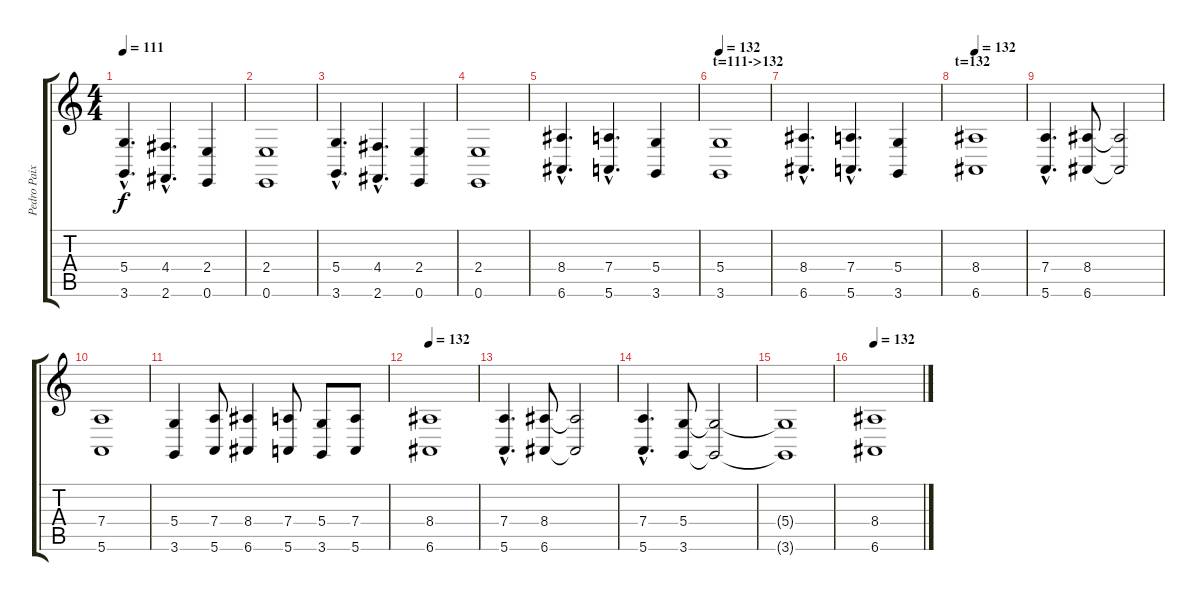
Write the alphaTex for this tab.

\track ("Pedro Paixao - Keyboard (String 2)" "Pedro Paix") {instrument synthstrings2}
\staff {score tabs}
\tuning (E4 B3 G3 D3 A2 E2) {hide}
\ts (4 4)
\tempo 111
\clef g2
\ks c
(5.4{hac} 3.6{hac}).4{d dy f} (4.4{hac} 2.6{hac}).4{d} (2.4 0.6).4 |
(2.4 0.6).1 |
(5.4{hac} 3.6{hac}).4{d} (4.4{hac} 2.6{hac}).4{d} (2.4 0.6).4 |
(2.4 0.6).1 |
(8.4{hac} 6.6{hac}).4{d} (7.4{hac} 5.6{hac}).4{d} (5.4 3.6).4 |
\section ("" "t=111->132")
\tempo 132
(5.4 3.6).1 |
(8.4{hac} 6.6{hac}).4{d} (7.4{hac} 5.6{hac}).4{d} (5.4 3.6).4 |
\section ("" "t=132")
\tempo 132
(8.4 6.6).1{volume 12 balance 3 instrument synthstrings2} |
(7.4{hac} 5.6{hac}).4{d} (8.4 6.6).8 (8.4{t} 6.6{t}).2 |
(7.4 5.6).1 |
(5.4 3.6).4 (7.4 5.6).8 (8.4 6.6).4 (7.4 5.6).8 (5.4 3.6).8 (7.4 5.6).8 |
\tempo 132
(8.4 6.6).1 |
(7.4{hac} 5.6{hac}).4{d} (8.4 6.6).8 (8.4{t} 6.6{t}).2 |
(7.4{hac} 5.6{hac}).4{d} (5.4 3.6).8 (5.4{t} 3.6{t}).2 |
(5.4{t} 3.6{t}).1 |
\section ("" "")
\tempo 132
(8.4 6.6).1{volume 12 balance 3 instrument synthstrings2}
